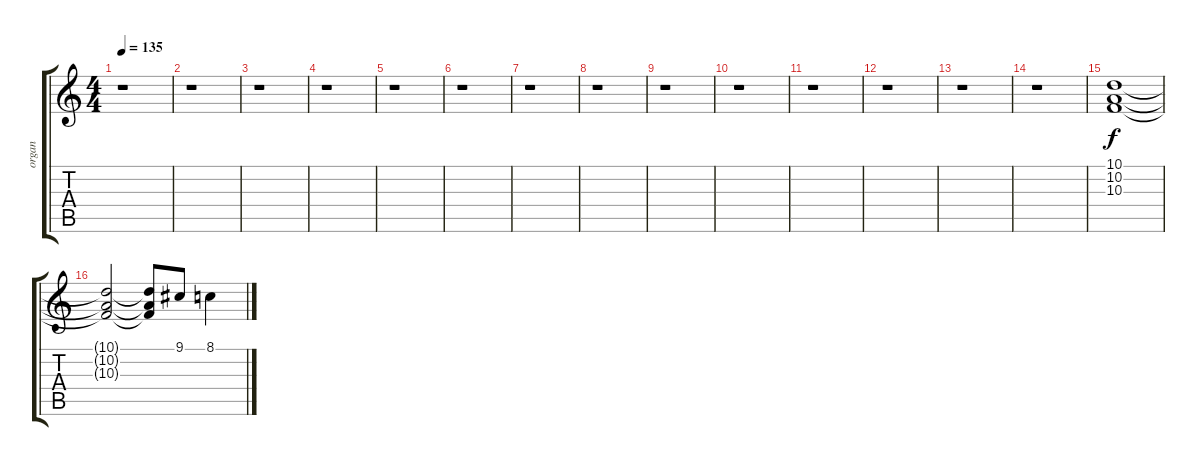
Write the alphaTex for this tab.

\track ("organ" "organ") {instrument churchorgan}
\staff {score tabs}
\tuning (E4 B3 G3 D3 A2 E2) {hide}
\ts (4 4)
\tempo 135
\clef g2
\ks c
r.1{dy f} |
r.1 |
r.1 |
r.1 |
r.1 |
r.1 |
r.1 |
r.1 |
r.1 |
r.1 |
r.1 |
r.1 |
r.1 |
r.1 |
(10.1 10.2 10.3).1 |
(10.1{t} 10.2{t} 10.3{t}).2 (10.1{t} 10.2{t} 10.3{t}).8 9.1.8 8.1.4
